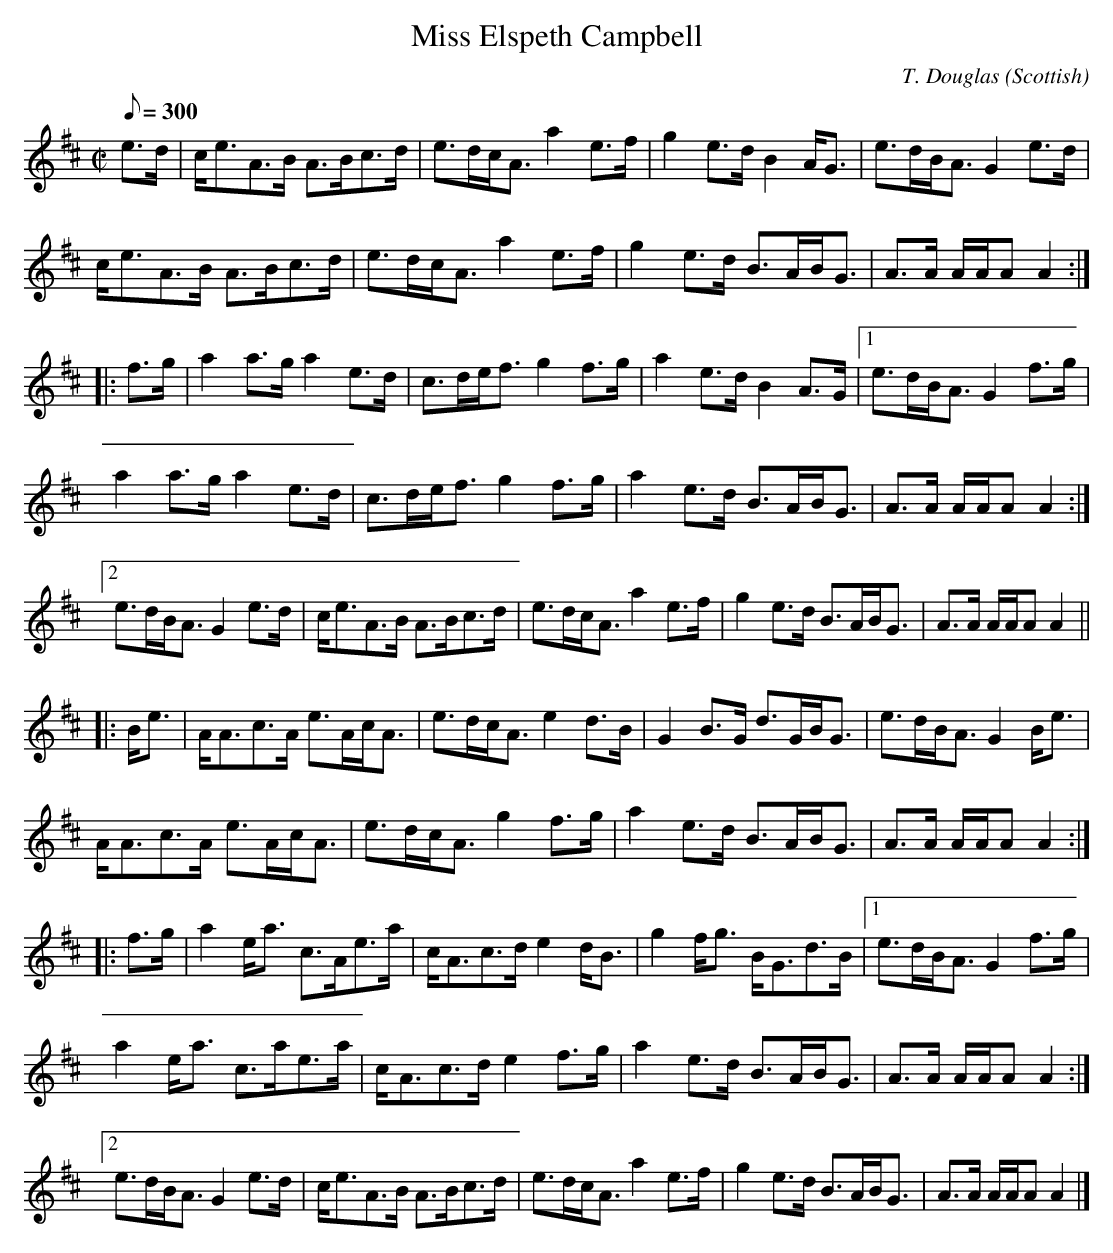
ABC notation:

X:1
T:Miss Elspeth Campbell
C:T. Douglas
O:Scottish
L:1/8
M:C|
Q:300
K:Amix
e>d|c<eA>B A>Bc>d|e>dc<A a2 e>f|g2 e>d B2 A<G|e>dB<A G2 e>d|
c<eA>B A>Bc>d|e>dc<A a2 e>f|g2 e>d B>AB<G|A>A A/A/A A2:|
|:f>g|a2 a>g a2 e>d|c>de<f g2 f>g|a2 e>d B2 A>G|[1e>dB<A G2 f>g|
a2 a>g a2 e>d|c>de<f g2 f>g|a2 e>d B>AB<G|A>A A/A/A A2:|
[2e>dB<A G2 e>d|c<eA>B A>Bc>d|e>dc<A a2 e>f|g2 e>d B>AB<G|A>A A/A/A A2||
|:B<e|A<Ac>A e>Ac<A|e>dc<A e2 d>B|G2 B>G d>GB<G|e>dB<A G2 B<e|
A<Ac>A e>Ac<A|e>dc<A g2 f>g|a2 e>d B>AB<G|A>A A/A/A A2:|
|:f>g|a2 e<a c>Ae>a|c<Ac>d e2 d<B|g2 f<g B<Gd>B|[1e>dB<A G2 f>g|
a2 e<a c>ae>a|c<Ac>d e2 f>g|a2 e>d B>AB<G|A>A A/A/A A2:|
[2e>dB<A G2 e>d|c<eA>B A>Bc>d|e>dc<A a2 e>f|g2 e>d B>AB<G|A>A A/A/A A2|]
